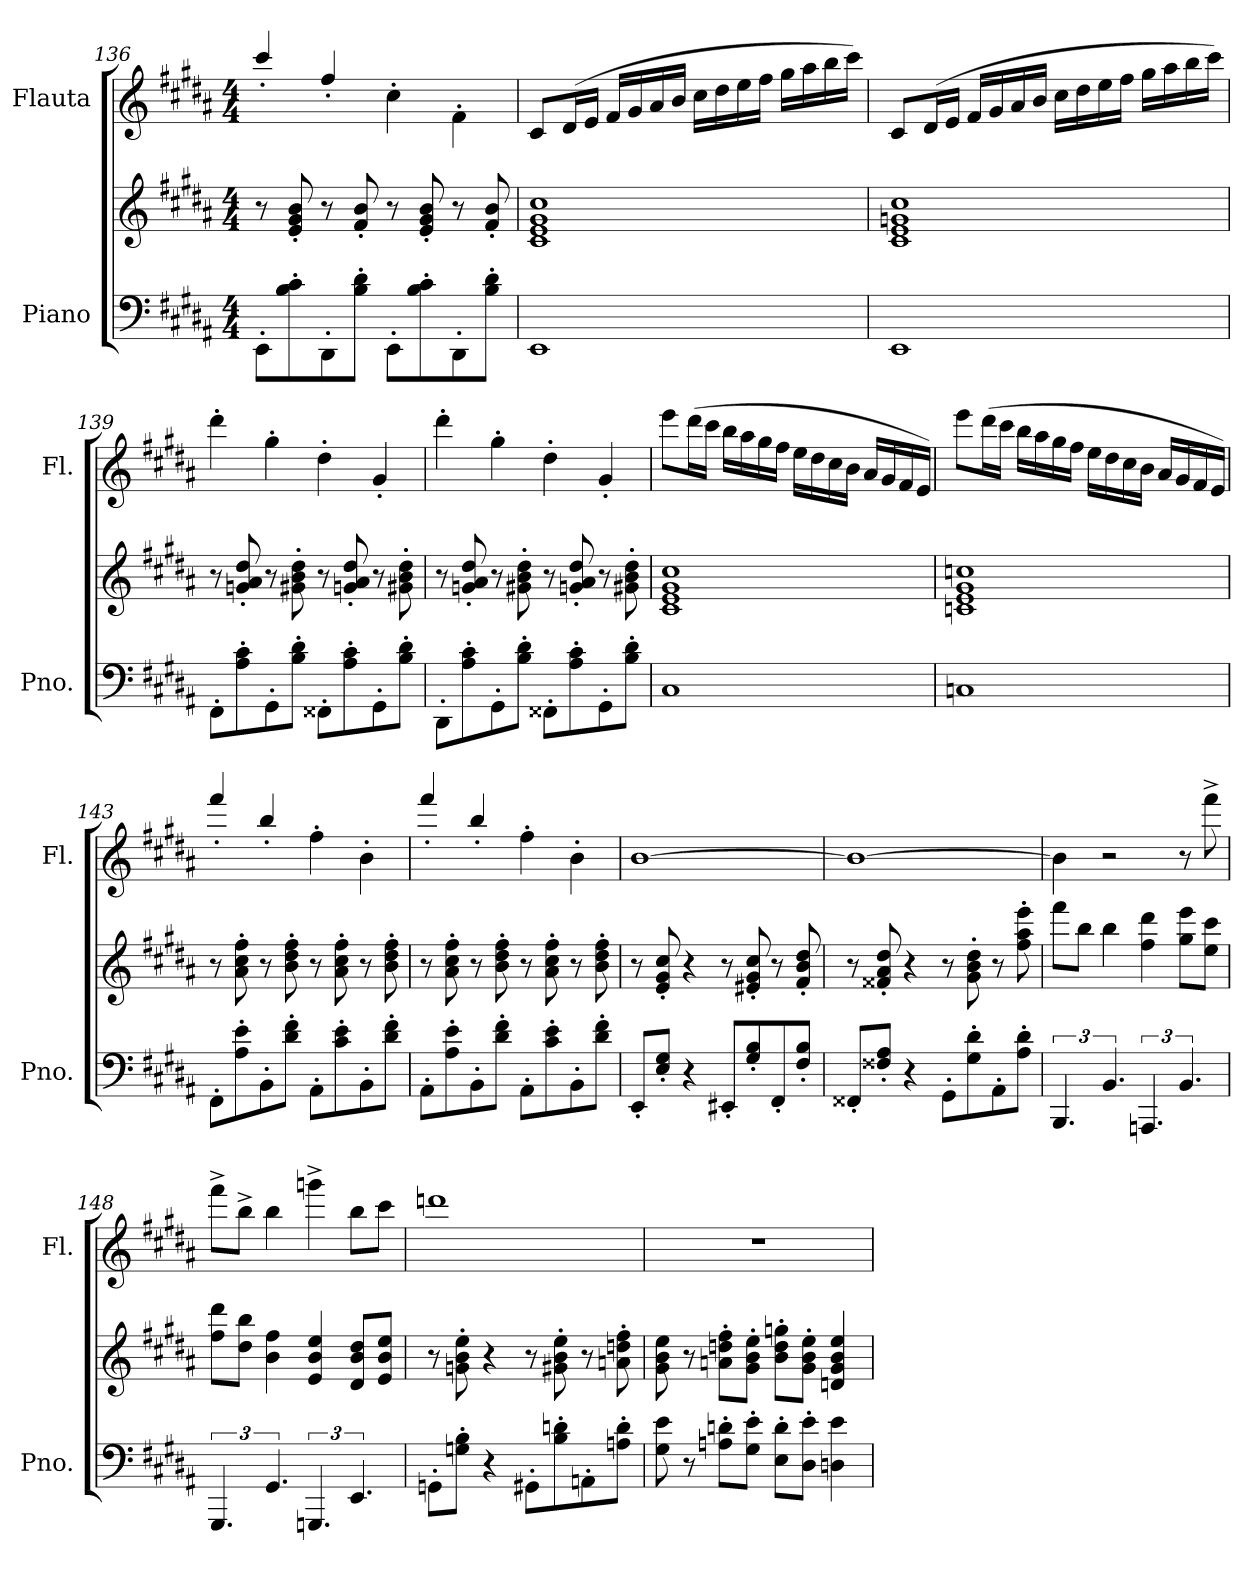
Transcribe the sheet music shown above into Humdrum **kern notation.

**kern	**kern	**kern
*part2	*part2	*part1
*staff3	*staff2	*staff1
*I"Piano	*	*I"Flauta
*I'Pno.	*	*I'Fl.
*clefF4	*clefG2	*clefG2
*k[f#c#g#d#a#]	*k[f#c#g#d#a#]	*k[f#c#g#d#a#]
*M4/4	*M4/4	*M4/4
=136	=136	=136
8EE'\L	8r	4ccc#'/
8B\' 8c#\'	8e/' 8g#/' 8b/'	.
8DD#'\	8r	4ff#'/
8B\' 8d#\'J	8f#/' 8b/'	.
8EE'\L	8r	4cc#'\
8B\' 8c#\'	8e/' 8g#/' 8b/'	.
8DD#'\	8r	4f#'\
8B\' 8d#\'J	8f#/' 8b/'	.
=137	=137	=137
1EE	1c# 1e 1g# 1cc#	8c#/L
.	.	(>16d#/L
.	.	16e/JJ
.	.	16f#/LL
.	.	16g#/
.	.	16a#/
.	.	16b/JJ
.	.	16cc#\LL
.	.	16dd#\
.	.	16ee\
.	.	16ff#\JJ
.	.	16gg#\LL
.	.	16aa#\
.	.	16bb\
.	.	16ccc#\JJ)
!!LO:LB:g=z
=138	=138	=138
1EE	1c# 1e 1gn 1cc#	8c#/L
.	.	(>16d#/L
.	.	16e/JJ
.	.	16f#/LL
.	.	16g#/
.	.	16a#/
.	.	16b/JJ
.	.	16cc#\LL
.	.	16dd#\
.	.	16ee\
.	.	16ff#\JJ
.	.	16gg#\LL
.	.	16aa#\
.	.	16bb\
.	.	16ccc#\JJ)
=139	=139	=139
8FF#'\L	8r	4ddd#'\
8A#\' 8c#\'	8gn/' 8a#/' 8dd#/'	.
8GG#'\	8r	4gg#'\
8B\' 8d#\'J	8g#X\' 8b\' 8dd#\'	.
8FF##X'\L	8r	4dd#'\
8A#\' 8c#\'	8gn/' 8a#/' 8dd#/'	.
8GG#'\	8r	4g#'/
8B\' 8d#\'J	8g#X\' 8b\' 8dd#\'	.
=140	=140	=140
8DD#'\L	8r	4ddd#'\
8A#\' 8c#\'	8gn/' 8a#/' 8dd#/'	.
8GG#'\	8r	4gg#'\
8B\' 8d#\'J	8g#X\' 8b\' 8dd#\'	.
8FF##X'\L	8r	4dd#'\
8A#\' 8c#\'	8gn/' 8a#/' 8dd#/'	.
8GG#'\	8r	4g#'/
8B\' 8d#\'J	8g#X\' 8b\' 8dd#\'	.
!!LO:PB:g=z
=141	=141	=141
1C#	1c# 1e 1g# 1cc#	8eee\L
.	.	(>16ddd#\L
.	.	16ccc#\JJ
.	.	16bb\LL
.	.	16aa#\
.	.	16gg#\
.	.	16ff#\JJ
.	.	16ee\LL
.	.	16dd#\
.	.	16cc#\
.	.	16b\JJ
.	.	16a#/LL
.	.	16g#/
.	.	16f#/
.	.	16e/JJ)
=142	=142	=142
1Cn	1cn 1e 1g# 1ccn	8eee\L
.	.	(>16ddd#\L
.	.	16ccc#\JJ
.	.	16bb\LL
.	.	16aa#\
.	.	16gg#\
.	.	16ff#\JJ
.	.	16ee\LL
.	.	16dd#\
.	.	16cc#\
.	.	16b\JJ
.	.	16a#/LL
.	.	16g#/
.	.	16f#/
.	.	16e/JJ)
=143	=143	=143
8FF#'\L	8r	4fff#'/
8A#\' 8e\'	8a#\' 8cc#\' 8ff#\'	.
8BB'\	8r	4bb'/
8d#\' 8f#\'J	8b\' 8dd#\' 8ff#\'	.
8AA#'\L	8r	4ff#'\
8c#\' 8e\'	8a#\' 8cc#\' 8ff#\'	.
8BB'\	8r	4b'\
8d#\' 8f#\'J	8b\' 8dd#\' 8ff#\'	.
!!LO:LB:g=z
=144	=144	=144
8AA#'\L	8r	4fff#'/
8A#\' 8e\'	8a#\' 8cc#\' 8ff#\'	.
8BB'\	8r	4bb'/
8d#\' 8f#\'J	8b\' 8dd#\' 8ff#\'	.
8AA#'\L	8r	4ff#'\
8c#\' 8e\'	8a#\' 8cc#\' 8ff#\'	.
8BB'\	8r	4b'\
8d#\' 8f#\'J	8b\' 8dd#\' 8ff#\'	.
=145	=145	=145
8EE'/L	8r	[1b
8E/' 8G#/'J	8e/' 8g#/' 8cc#/'	.
4r	4r	.
8EE#X'/L	8r	.
8G#/' 8B/'	8e#X/' 8g#/' 8cc#/'	.
8FF#'/	8r	.
8F#/' 8B/'J	8f#/' 8b/' 8dd#/'	.
=146	=146	=146
8FF##X'/L	8r	1b_
8F##X/' 8A#/'J	8f##X/' 8a#/' 8dd#/'	.
4r	4r	.
8GG#'\L	8r	.
8G#\' 8d#\'	8g#\' 8b\' 8dd#\'	.
8AA#'\	8r	.
8A#\' 8d#\'J	8ff#\' 8aa#\' 8eee\'	.
=147	=147	=147
6.BBB/	8fff#\L	4b\]
.	8bb\J	.
6.BB/	4bb\	2r
6.AAAn/	4ff#\ 4ddd#\	.
6.BB/	8gg#\ 8eee\L	8r
.	8ee\ 8ccc#\J	8fff#^\
!!LO:LB:g=z
=148	=148	=148
6.GGG#/	8ff#\ 8ddd#\L	8fff#^\L
.	8dd#\ 8bb\J	8bb^\J
6.GG#/	4b\ 4ff#\	4bb\
6.GGGn/	4e/ 4b/ 4ee/	4gggn^\
6.EE/	8d#/ 8b/ 8dd#/L	8bb\L
.	8e/ 8b/ 8ee/J	8ccc#\J
=149	=149	=149
8GGn'\L	8r	1dddn
8Gn\' 8B\'J	8gn\' 8b\' 8ee\'	.
4r	4r	.
8GG#X'\L	8r	.
8B\' 8dn\'	8g#X\' 8b\' 8ee\'	.
8AAn'\	8r	.
8An\' 8d\'J	8an\' 8ddn\' 8ff#\'	.
=150	=150	=150
8G#\ 8e\	8g#\ 8b\ 8ee\	1r
8r	8r	.
8An\' 8dn\'L	8an\' 8ddn\' 8ff#\'L	.
8G#\' 8e\'J	8g#\' 8b\' 8ee\'J	.
8E\' 8d\'L	8b\' 8dd\' 8ggn\'L	.
8D#\' 8e\'J	8g#\' 8b\' 8ee\'J	.
4Dn\ 4e\	4dn/ 4g#/ 4b/ 4ee/	.
=	=	=
*-	*-	*-
